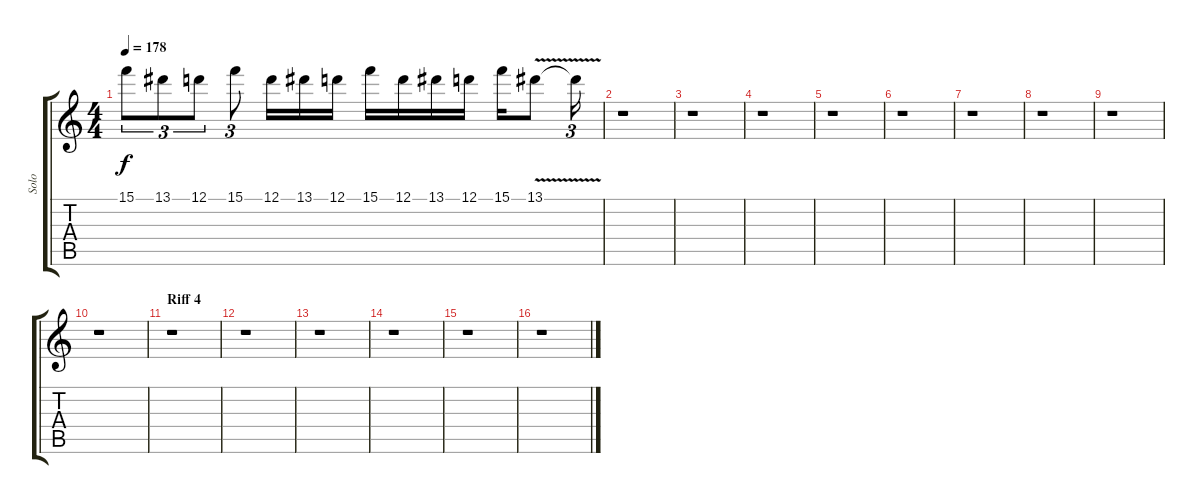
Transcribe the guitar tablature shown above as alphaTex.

\track ("Solo" "Solo") {instrument distortionguitar}
\staff {score tabs}
\tuning (D4 A3 F3 C3 G2 C2) {hide}
\ts (4 4)
\tempo 178
\clef g2
\ks c
15.1.8{tu (3 2) dy f} 13.1.8{tu (3 2)} 12.1.8{tu (3 2)} 15.1.8{tu (3 2)} 12.1.16 13.1.16 12.1.16 15.1.16 12.1.16 13.1.16 12.1.16 15.1.16 13.1{v}.8 13.1{t}.16{tu (3 2)} |
r.1 |
r.1 |
r.1 |
r.1 |
r.1 |
r.1 |
r.1 |
r.1 |
r.1 |
\section ("" "Riff 4")
r.1 |
r.1 |
r.1 |
r.1 |
r.1 |
r.1
